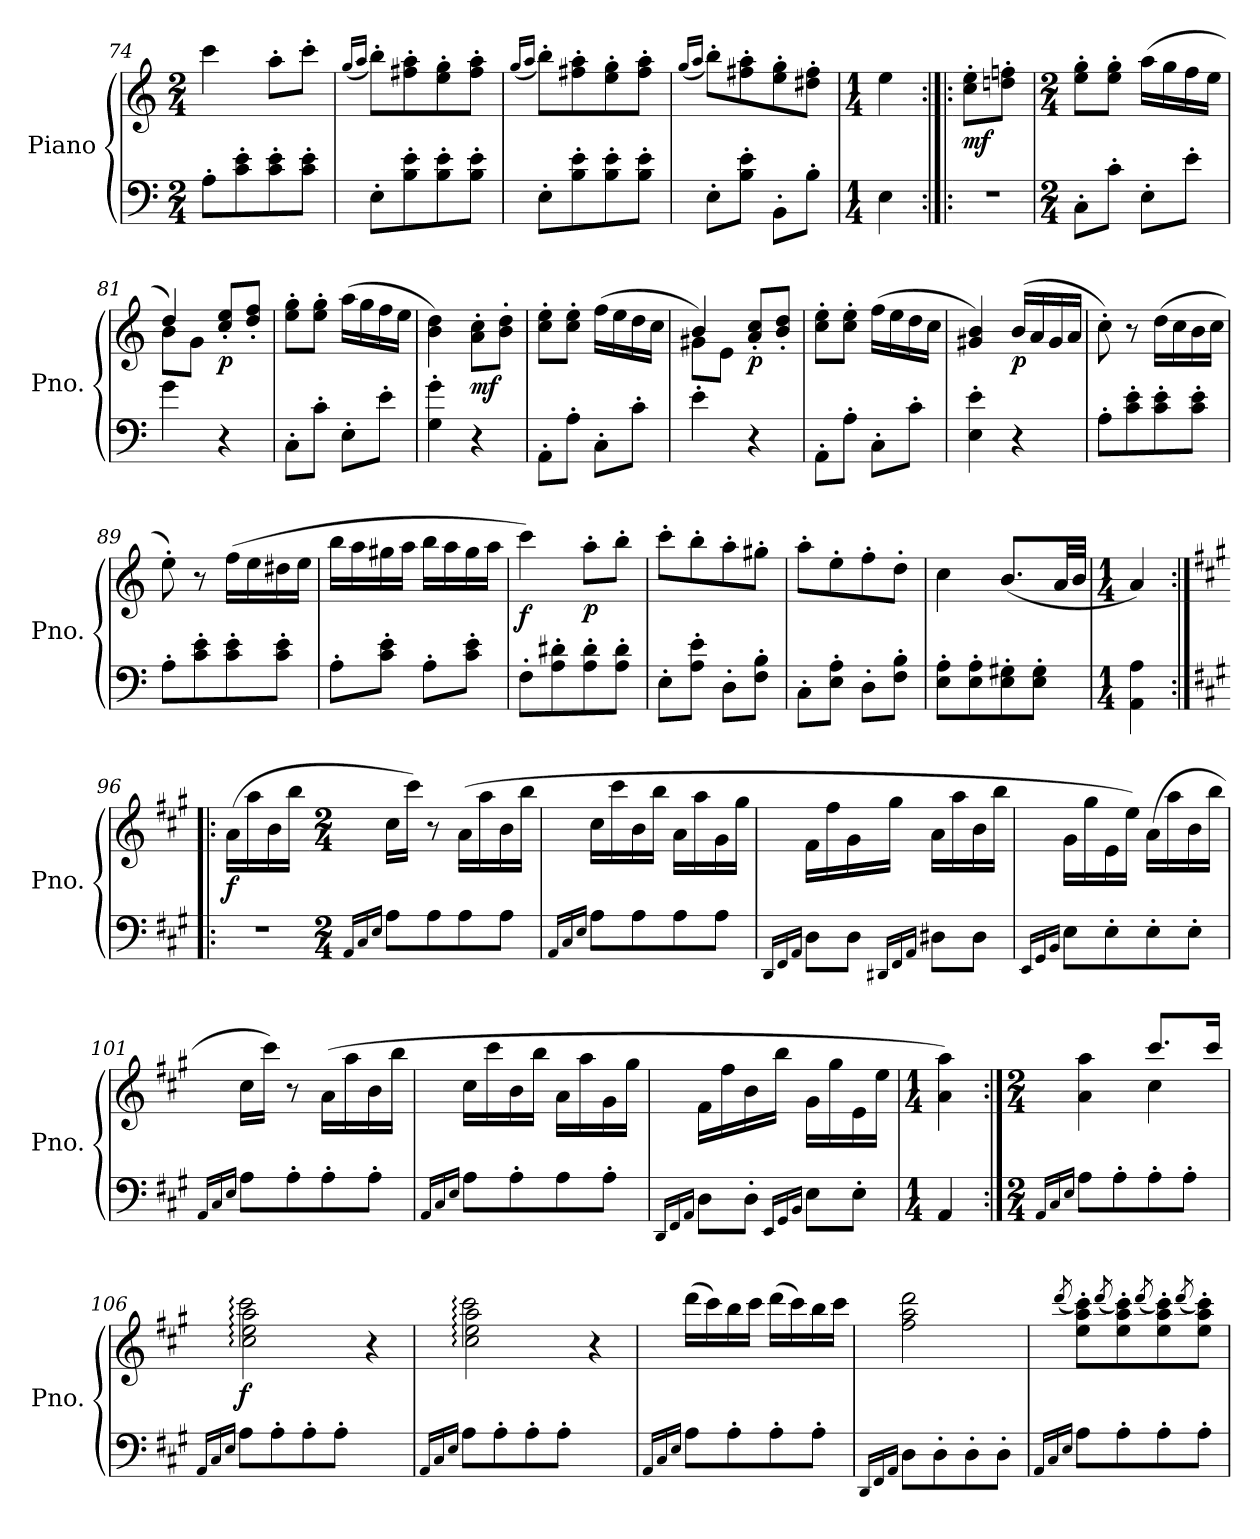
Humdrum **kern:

**kern	**kern	**dynam
*part1	*part1	*part1
*staff2	*staff1	*staff1/2
*I"Piano	*	*
*I'Pno.	*	*
*clefF4	*clefG2	*
*k[]	*k[]	*
*C:	*C:	*
*M2/4	*M2/4	*
=74	=74	=74
8A'\L	4ccc\	.
8c\' 8e\'	.	.
8c\' 8e\'	8aa'\L	.
8c\' 8e\'J	8ccc'\J	.
=75	=75	=75
.	(16qgg/LL	.
.	16qaa/JJ	.
8E'\L	8bb'\L)	.
8B\' 8e\'	8ff#X\' 8aa\'	.
8B\' 8e\'	8ee\' 8gg\'	.
8B\' 8e\'J	8ff#\' 8aa\'J	.
=76	=76	=76
.	(16qgg/LL	.
.	16qaa/JJ	.
8E'\L	8bb'\L)	.
8B\' 8e\'	8ff#X\' 8aa\'	.
8B\' 8e\'	8ee\' 8gg\'	.
8B\' 8e\'J	8ff#\' 8aa\'J	.
=77	=77	=77
.	(16qgg/LL	.
.	16qaa/JJ	.
8E'\L	8bb'\L)	.
8B\' 8e\'J	8ff#X\' 8aa\'	.
8BB'\L	8ee\' 8gg\'	.
8B'\J	8dd#X\' 8ff#\'J	.
!!LO:PB:g=z
=78	=78	=78
*M1/4	*M1/4	*
4E\	4ee\	.
=79:|!|:	=79:|!|:	=79:|!|:
!	!	!LO:DY:b
4r	8cc\' 8ee\'L	mf
.	8ddn\' 8ffn\'J	.
=80	=80	=80
*M2/4	*M2/4	*
8C'\L	8ee\' 8gg\'L	.
8c'\J	8ee\' 8gg\'J	.
8E'\L	(16aa\LL	.
.	16gg\	.
8e'\J	16ff\	.
.	16ee\JJ	.
=81	=81	=81
*	*^	*
4g\	4dd/)	8b\L	.
.	.	8g\J	.
!	!	!	!LO:DY:b
4r	8cc/' 8ee/'L	4ryy	p
.	8dd/' 8ff/'J	.	.
*	*v	*v	*
=82	=82	=82
8C'\L	8ee\' 8gg\'L	.
8c'\J	8ee\' 8gg\'J	.
8E'\L	(16aa\LL	.
.	16gg\	.
8e'\J	16ff\	.
.	16ee\JJ	.
=83	=83	=83
4G\' 4g\'	4b\ 4dd\)	.
!	!	!LO:DY:b
4r	8a\' 8cc\'L	mf
.	8b\' 8dd\'J	.
=84	=84	=84
8AA'\L	8cc\' 8ee\'L	.
8A'\J	8cc\' 8ee\'J	.
8C'\L	(16ff\LL	.
.	16ee\	.
8c'\J	16dd\	.
.	16cc\JJ	.
!!LO:LB:g=z
=85	=85	=85
*	*^	*
4e'\	4b/)	8g#X\L	.
.	.	8e\J	.
!	!	!	!LO:DY:b
4r	8a/' 8cc/'L	4ryy	p
.	8b/' 8dd/'J	.	.
*	*v	*v	*
=86	=86	=86
8AA'\L	8cc\' 8ee\'L	.
8A'\J	8cc\' 8ee\'J	.
8C'\L	(16ff\LL	.
.	16ee\	.
8c'\J	16dd\	.
.	16cc\JJ	.
=87	=87	=87
4E\' 4e\'	4g#X/ 4b/)	.
!	!	!LO:DY:b
4r	(16b/LL	p
.	16a/	.
.	16g#/	.
.	16a/JJ	.
=88	=88	=88
8A'\L	8cc'\)	.
8c\' 8e\'	8r	.
8c\' 8e\'	(16dd\LL	.
.	16cc\	.
8c\' 8e\'J	16b\	.
.	16cc\JJ	.
=89	=89	=89
8A'\L	8ee'\)	.
8c\' 8e\'	8r	.
8c\' 8e\'	(16ff\LL	.
.	16ee\	.
8c\' 8e\'J	16dd#X\	.
.	16ee\JJ	.
=90	=90	=90
8A'\L	16bb\LL	.
.	16aa\	.
8c\' 8e\'J	16gg#X\	.
.	16aa\JJ	.
8A'\L	16bb\LL	.
.	16aa\	.
8c\' 8e\'J	16gg#\	.
.	16aa\JJ	.
!!LO:LB:g=z
=91	=91	=91
!	!	!LO:DY:b
8F'\L	4ccc\)	f
8A\' 8d#X\'	.	.
!	!	!LO:DY:b
8A\' 8d#\'	8aa'\L	p
8A\' 8d#\'J	8bb'\J	.
=92	=92	=92
8E'\L	8ccc'\L	.
8A\' 8e\'J	8bb'\	.
8D'\L	8aa'\	.
8F\' 8B\'J	8gg#X'\J	.
=93	=93	=93
8C'\L	8aa'\L	.
8E\' 8A\'J	8ee'\	.
8D'\L	8ff'\	.
8F\' 8B\'J	8dd'\J	.
=94	=94	=94
8E\' 8A\'L	4cc\	.
8E\' 8A\'	.	.
8E\' 8G#X\'	(8.b/L	.
8E\' 8G#\'J	.	.
.	32a/LL	.
.	32b/JJJ	.
=95	=95	=95
*M1/4	*M1/4	*
4AA\ 4A\	4a/)	.
=96:|!|:	=96:|!|:	=96:|!|:
*k[f#c#g#]	*k[f#c#g#]	*
*A:	*A:	*
!	!	!LO:DY:b
4r	(16a\LL	f
.	16aa\	.
.	16b\	.
.	16bb\JJ	.
!!LO:LB:g=z
=97-	=97-	=97-
*M2/4	*M2/4	*
16qAA/LL	.	.
16qC#/	.	.
16qE/JJ	.	.
8A\L	16cc#\LL	.
.	16ccc#\JJ)	.
8A\	8r	.
8A\	(16a\LL	.
.	16aa\	.
8A\J	16b\	.
.	16bb\JJ	.
=98	=98	=98
16qAA/LL	.	.
16qC#/	.	.
16qE/JJ	.	.
8A\L	16cc#\LL	.
.	16ccc#\	.
8A\	16b\	.
.	16bb\JJ	.
8A\	16a\LL	.
.	16aa\	.
8A\J	16g#\	.
.	16gg#\JJ	.
=99	=99	=99
16qDD/LL	.	.
16qFF#/	.	.
16qAA/JJ	.	.
8D\L	16f#\LL	.
.	16ff#\	.
8D\J	16g#\	.
.	16gg#\JJ	.
16qDD#X/LL	.	.
16qFF#/	.	.
16qAA/JJ	.	.
8D#X\L	16a\LL	.
.	16aa\	.
8D#\J	16b\	.
.	16bb\JJ	.
!!LO:LB:g=z
=100	=100	=100
16qEE/LL	.	.
16qGG#/	.	.
16qBB/JJ	.	.
8E\L	16g#\LL	.
.	16gg#\	.
8E'\	16e\	.
.	16ee\JJ)	.
8E'\	(16a\LL	.
.	16aa\	.
8E'\J	16b\	.
.	16bb\JJ	.
=101	=101	=101
16qAA/LL	.	.
16qC#/	.	.
16qE/JJ	.	.
8A\L	16cc#\LL	.
.	16ccc#\JJ)	.
8A'\	8r	.
8A'\	(16a\LL	.
.	16aa\	.
8A'\J	16b\	.
.	16bb\JJ	.
=102	=102	=102
16qAA/LL	.	.
16qC#/	.	.
16qE/JJ	.	.
8A\L	16cc#\LL	.
.	16ccc#\	.
8A'\	16b\	.
.	16bb\JJ	.
8A\	16a\LL	.
.	16aa\	.
8A'\J	16g#\	.
.	16gg#\JJ	.
!!LO:PB:g=z
=103	=103	=103
16qDD/LL	.	.
16qFF#/	.	.
16qAA/JJ	.	.
8D\L	16f#\LL	.
.	16ff#\	.
8D'\J	16b\	.
.	16bb\JJ	.
16qEE/LL	.	.
16qGG#/	.	.
16qBB/JJ	.	.
8E\L	16g#\LL	.
.	16gg#\	.
8E'\J	16e\	.
.	16ee\JJ	.
=104	=104	=104
*M1/4	*M1/4	*
4AA/	4a\ 4aa\)	.
=105:|!	=105:|!	=105:|!
*M2/4	*M2/4	*
16qAA/LL	.	.
16qC#/	.	.
16qE/JJ	.	.
*	*^	*
8A\L	4a\ 4aa\	4ryy	.
8A'\	.	.	.
8A'\	4cc#\	8.ccc#/L	.
8A'\J	.	.	.
.	.	16ccc#/Jk	.
=106	=106	=106	=106
16qAA/LL	.	.	.
16qC#/	.	.	.
16qE/JJ	.	.	.
!	!	!	!LO:DY:b
8A\L	2ccc#:\	2cc#\: 2ee\: 2aa\:	f
8A'\	.	.	.
8A'\	.	.	.
8A'\J	.	.	.
4ryy	4ryy	4r	.
=107	=107	=107	=107
16qAA/LL	.	.	.
16qC#/	.	.	.
16qE/JJ	.	.	.
8A\L	2ccc#:\	2cc#\: 2ee\: 2aa\:	.
8A'\	.	.	.
8A'\	.	.	.
8A'\J	.	.	.
4ryy	4ryy	4r	.
*	*v	*v	*
!!LO:LB:g=z
=108	=108	=108
16qAA/LL	.	.
16qC#/	.	.
16qE/JJ	.	.
8A\L	(16ddd\LL	.
.	16ccc#\)	.
8A'\	16bb\	.
.	16ccc#\JJ	.
8A'\	(16ddd\LL	.
.	16ccc#\)	.
8A'\J	16bb\	.
.	16ccc#\JJ	.
=109	=109	=109
16qDD/LL	.	.
16qFF#/	.	.
16qAA/JJ	.	.
8D\L	2ff#\ 2aa\ 2ddd\	.
8D'\	.	.
8D'\	.	.
8D'\J	.	.
=110	=110	=110
16qAA/LL	.	.
16qC#/	.	.
16qE/JJ	(8qddd/	.
8A\L	8ee\' 8aa\' 8ccc#\'L)	.
.	(8qddd/	.
8A'\	8ee\' 8aa\' 8ccc#\')	.
.	(8qddd/	.
8A'\	8ee\' 8aa\' 8ccc#\')	.
.	(8qddd/	.
8A'\J	8ee\' 8aa\' 8ccc#\'J)	.
=	=	=
*-	*-	*-
